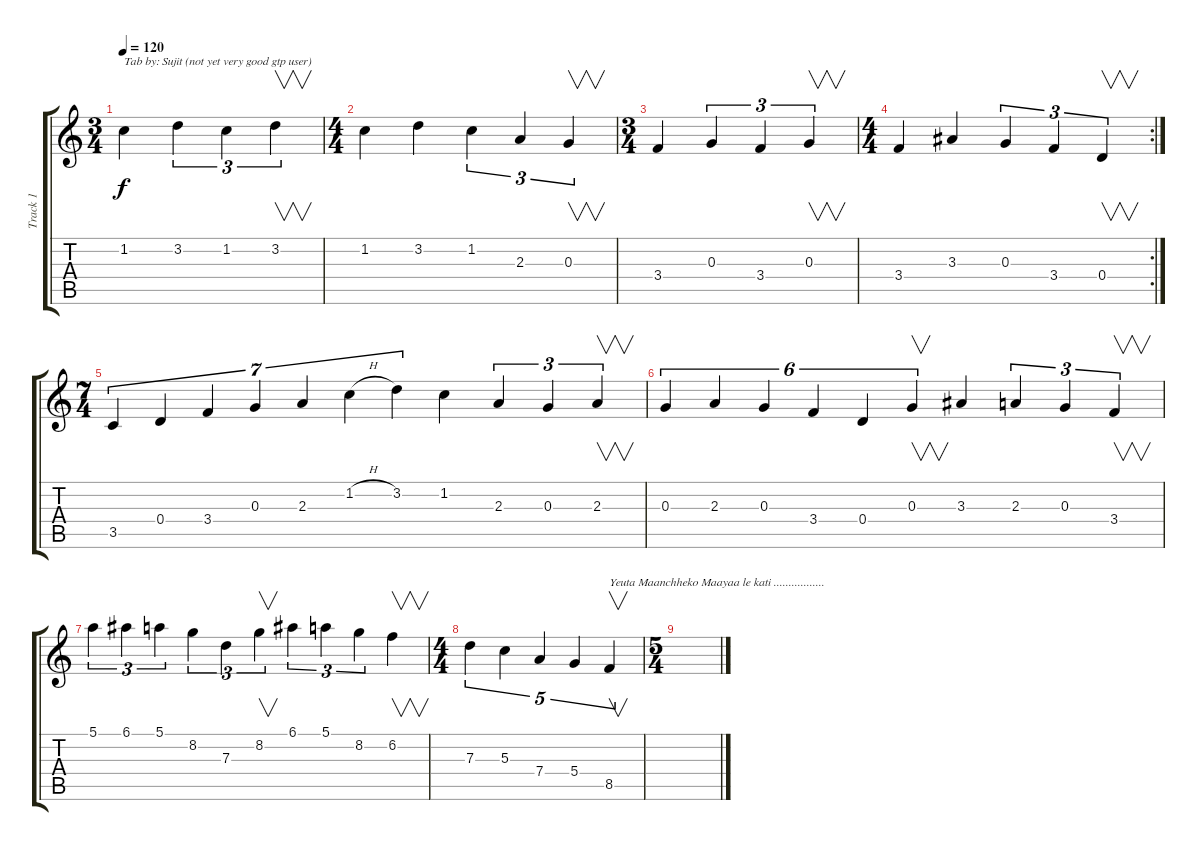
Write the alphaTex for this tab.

\track ("Track 1" "Track 1") {instrument acousticguitarsteel}
\staff {score tabs}
\tuning (E4 B3 G3 D3 A2 E2) {hide}
\ts (3 4)
\tempo 120
\clef g2
\ks c
1.2.4{txt "Tab by: Sujit (not yet very good gtp user)" dy f instrument acousticguitarsteel} 3.2.4{tu (3 2)} 1.2.4{tu (3 2)} 3.2.4{v tu (3 2)} |
\ts (4 4)
1.2.4 3.2.4 1.2.4{tu (3 2)} 2.3.4{tu (3 2)} 0.3.4{v tu (3 2)} |
\ts (3 4)
3.4.4 0.3.4{tu (3 2)} 3.4.4{tu (3 2)} 0.3.4{v tu (3 2)} |
\rc 2
\ts (4 4)
3.4.4 3.3.4 0.3.4{tu (3 2)} 3.4.4{tu (3 2)} 0.4.4{v tu (3 2)} |
\ts (7 4)
3.5.4{tu (7 4)} 0.4.4{tu (7 4)} 3.4.4{tu (7 4)} 0.3.4{tu (7 4)} 2.3.4{tu (7 4)} 1.2{h}.4{tu (7 4)} 3.2.4{tu (7 4)} 1.2.4 2.3.4{tu (3 2)} 0.3.4{tu (3 2)} 2.3.4{v tu (3 2)} |
0.3.4{tu (6 4)} 2.3.4{tu (6 4)} 0.3.4{tu (6 4)} 3.4.4{tu (6 4)} 0.4.4{tu (6 4)} 0.3.4{v tu (6 4)} 3.3.4 2.3.4{tu (3 2)} 0.3.4{tu (3 2)} 3.4.4{v tu (3 2)} |
5.1.4{tu (3 2)} 6.1.4{tu (3 2)} 5.1.4{tu (3 2)} 8.2.4{tu (3 2)} 7.3.4{tu (3 2)} 8.2.4{v tu (3 2)} 6.1.4{tu (3 2)} 5.1.4{tu (3 2)} 8.2.4{tu (3 2)} 6.2.4{v} |
\ts (4 4)
7.3.4{tu (5 4)} 5.3.4{tu (5 4)} 7.4.4{tu (5 4)} 5.4.4{tu (5 4)} 8.5.4{v tu (5 4) txt "Yeuta Maanchheko Maayaa le kati ................."} |
\ts (5 4)
